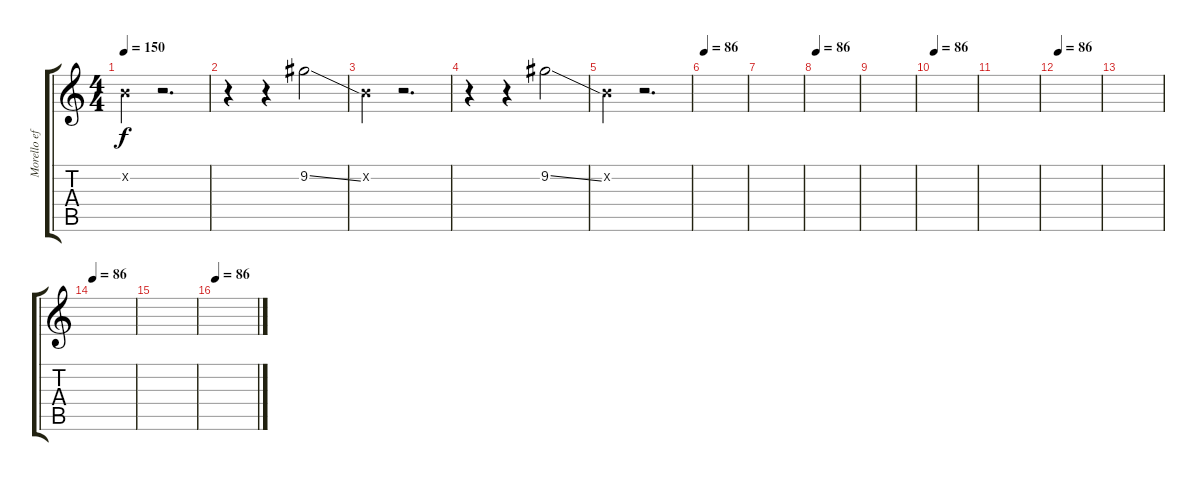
\track ("Morello effect 2" "Morello ef") {instrument overdrivenguitar}
\staff {score tabs}
\tuning (E4 B3 G3 D3 A2 B1) {hide}
\ts (4 4)
\tempo 150
\clef g2
\ks c
0.2{x}.4{dy f} r.2{d} |
r.4 r.4 9.2{ss}.2 |
0.2{x}.4 r.2{d} |
r.4 r.4 9.2{ss}.2 |
0.2{x}.4 r.2{d} |
\tempo 86
|
|
\tempo 86
|
|
\tempo 86
|
|
\tempo 86
|
|
\tempo 86
|
|
\tempo 86
